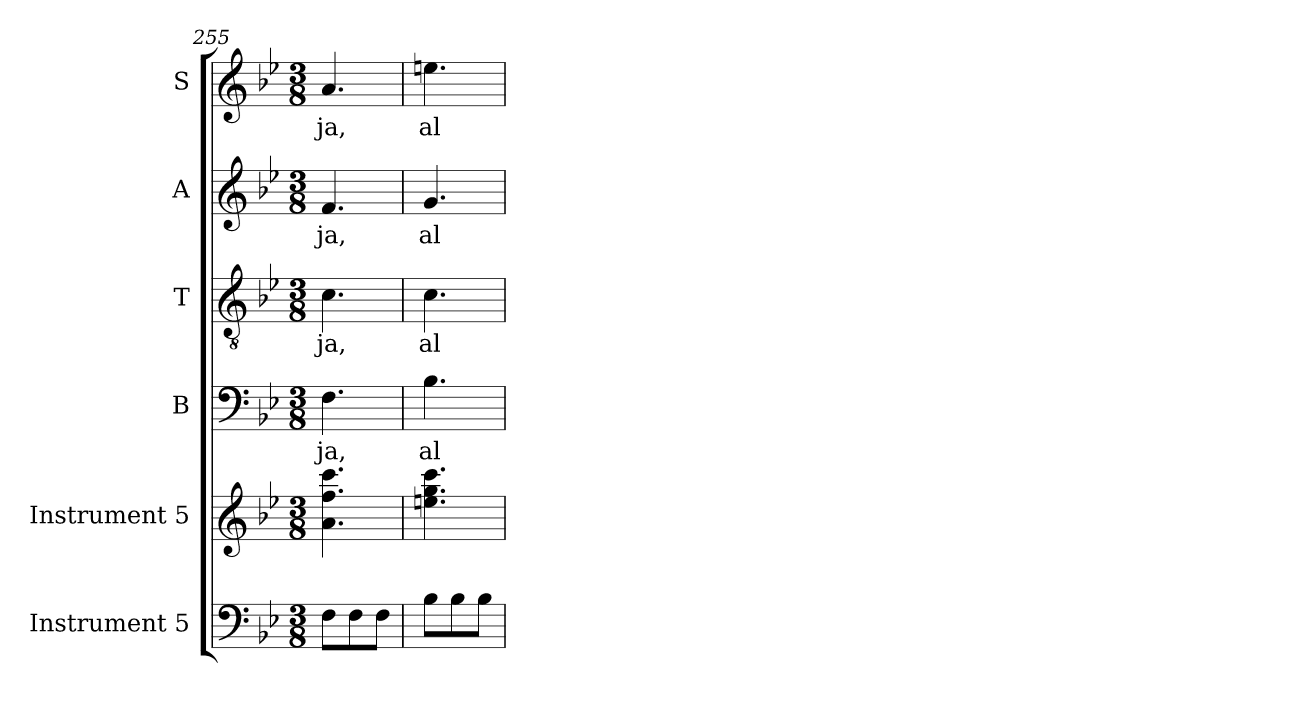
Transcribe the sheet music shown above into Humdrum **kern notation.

**kern	**kern	**kern	**text	**kern	**text	**kern	**text	**kern	**text
*part6	*part5	*part4	*part4	*part3	*part3	*part2	*part2	*part1	*part1
*staff6	*staff5	*staff4	*staff4	*staff3	*staff3	*staff2	*staff2	*staff1	*staff1
*I"Instrument 5	*I"Instrument 5	*I"B	*	*I"T	*	*I"A	*	*I"S	*
*	*	*I'B	*	*I'T	*	*I'A	*	*I'S	*
!!LO:PB:g=z
*clefF4	*clefG2	*clefF4	*	*clefGv2	*	*clefG2	*	*clefG2	*
*k[b-e-]	*k[b-e-]	*k[b-e-]	*	*k[b-e-]	*	*k[b-e-]	*	*k[b-e-]	*
*B-:	*B-:	*B-:	*	*B-:	*	*B-:	*	*B-:	*
*M3/8	*M3/8	*M3/8	*	*M3/8	*	*M3/8	*	*M3/8	*
=255	=255	=255	=255	=255	=255	=255	=255	=255	=255
!	!	!	!LO:LY:b:cj	!	!LO:LY:b:cj	!	!LO:LY:b:cj	!	!LO:LY:b:cj
8F\L	4.ff\ 4.a\ 4.ccc\	4.F\	-ja,	4.c\	ja,	4.f/	ja,	4.a/	ja,
8F\	.	.	.	.	.	.	.	.	.
8F\J	.	.	.	.	.	.	.	.	.
=256	=256	=256	=256	=256	=256	=256	=256	=256	=256
!	!	!	!LO:LY:b:cj	!	!LO:LY:b:cj	!	!LO:LY:b:cj	!	!LO:LY:b:cj
8B-\L	4.gg\ 4.een\ 4.ccc\	4.B-\	al-	4.c\	al	4.g/	al	4.een\	al-
8B-\	.	.	.	.	.	.	.	.	.
8B-\J	.	.	.	.	.	.	.	.	.
=	=	=	=	=	=	=	=	=	=
*-	*-	*-	*-	*-	*-	*-	*-	*-	*-
